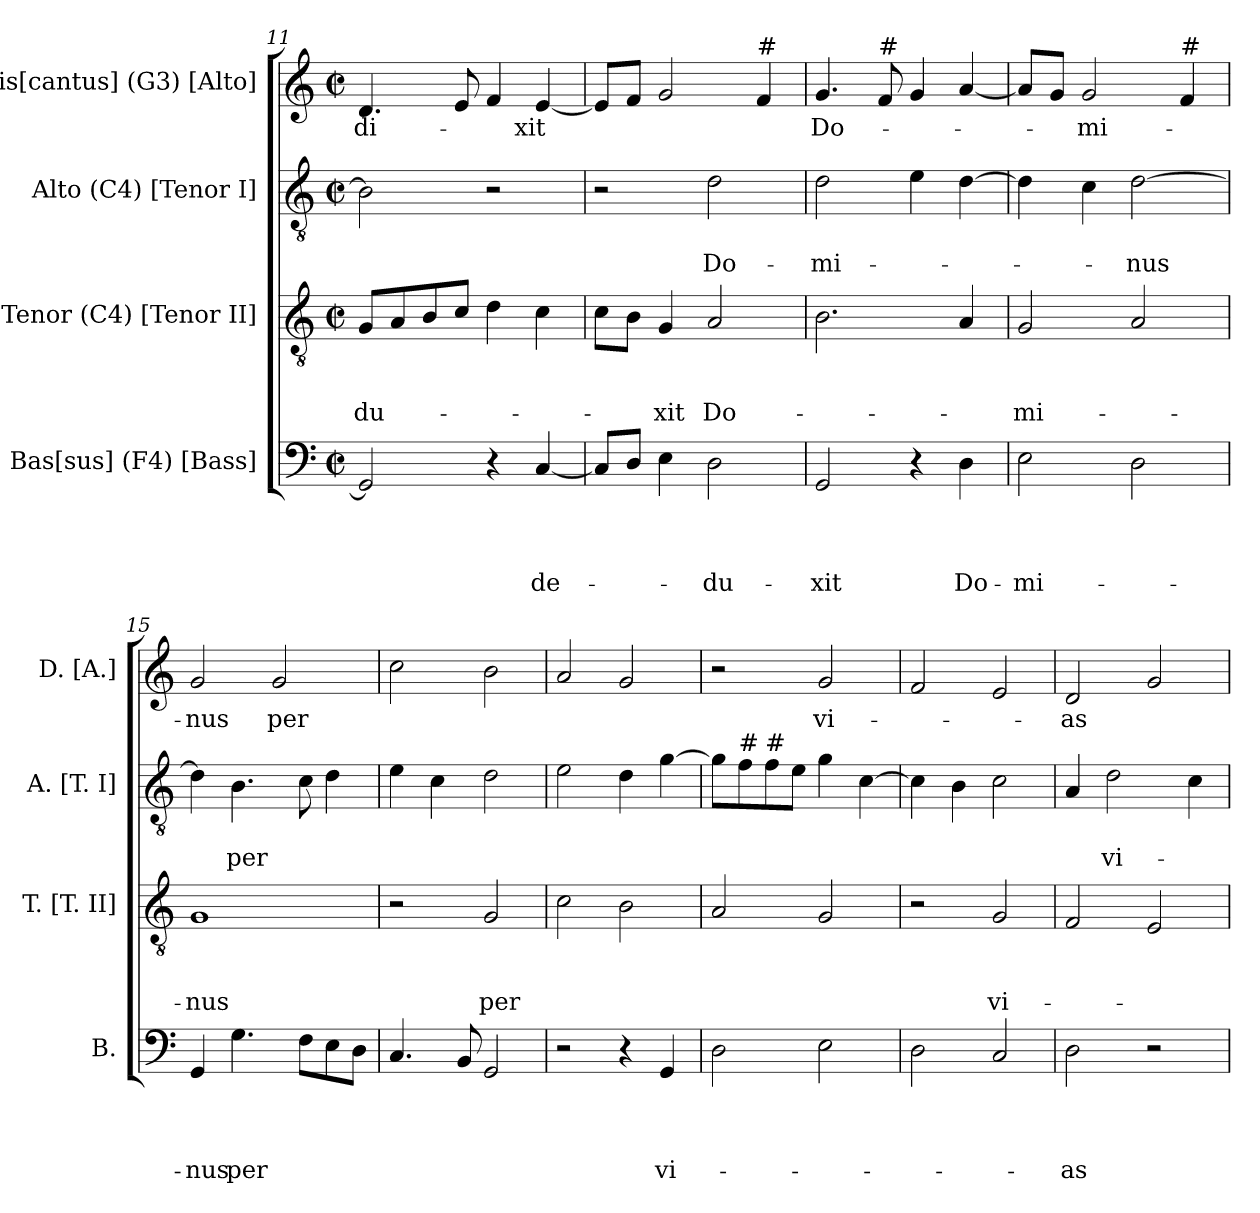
**kern	**text	**text	**text	**text	**kern	**text	**text	**text	**kern	**text	**text	**kern	**text
*part4	*part4	*part4	*part4	*part4	*part3	*part3	*part3	*part3	*part2	*part2	*part2	*part1	*part1
*staff4	*staff4	*staff4	*staff4	*staff4	*staff3	*staff3	*staff3	*staff3	*staff2	*staff2	*staff2	*staff1	*staff1
*I"Bas[sus] (F4) [Bass]	*	*	*	*	*I"Tenor (C4) [Tenor II]	*	*	*	*I"Alto (C4) [Tenor I]	*	*	*I"Dis[cantus] (G3) [Alto]	*
*I'B.	*	*	*	*	*I'T. [T. II]	*	*	*	*I'A. [T. I]	*	*	*I'D. [A.]	*
*clefF4	*	*	*	*	*clefGv2	*	*	*	*clefGv2	*	*	*clefG2	*
*k[]	*	*	*	*	*k[]	*	*	*	*k[]	*	*	*k[]	*
*C:	*	*	*	*	*C:	*	*	*	*C:	*	*	*C:	*
*M2/2	*	*	*	*	*M2/2	*	*	*	*M2/2	*	*	*M2/2	*
*met(c|)	*	*	*	*	*met(c|)	*	*	*	*met(c|)	*	*	*met(c|)	*
=11	=11	=11	=11	=11	=11	=11	=11	=11	=11	=11	=11	=11	=11
!	!	!	!	!	!	!	!	!LO:LY:b	!	!	!	!	!LO:LY:b
2GG/]	.	.	.	.	8G/L	.	.	-du-	2B\]	.	.	4.d/	-di-
.	.	.	.	.	8A/	.	.	.	.	.	.	.	.
.	.	.	.	.	8B/	.	.	.	.	.	.	.	.
.	.	.	.	.	8c/J	.	.	.	.	.	.	8e/	.
4r	.	.	.	.	4d\	.	.	.	2r	.	.	4f/	.
!	!	!	!	!LO:LY:b	!	!	!	!	!	!	!	!	!LO:LY:b
[<4C/	.	.	.	de-	4c\	.	.	.	.	.	.	[<4e/	-xit
=12	=12	=12	=12	=12	=12	=12	=12	=12	=12	=12	=12	=12	=12
8C/L]	.	.	.	.	8c\L	.	.	.	2r	.	.	8e/L]	.
8D/J	.	.	.	.	8B\J	.	.	.	.	.	.	8f/J	.
!	!	!	!	!	!	!	!	!LO:LY:b	!	!	!	!	!
4E\	.	.	.	.	4G/	.	.	-xit	.	.	.	2g/	.
!	!	!	!	!LO:LY:b	!	!	!	!LO:LY:b	!	!	!LO:LY:b	!	!
2D\	.	.	.	-du-	2A/	.	.	Do-	2d\	.	Do-	.	.
!	!	!	!	!	!	!	!	!	!	!	!	!LO:TX:a:t=#	!
.	.	.	.	.	.	.	.	.	.	.	.	4f/	.
=13	=13	=13	=13	=13	=13	=13	=13	=13	=13	=13	=13	=13	=13
!	!	!	!	!LO:LY:b	!	!	!	!	!	!	!LO:LY:b	!	!LO:LY:b
2GG/	.	.	.	-xit	2.B\	.	.	.	2d\	.	-mi-	4.g/	Do-
!	!	!	!	!	!	!	!	!	!	!	!	!LO:TX:a:t=#	!
.	.	.	.	.	.	.	.	.	.	.	.	8f/	.
4r	.	.	.	.	.	.	.	.	4e\	.	.	4g/	.
!	!	!	!	!LO:LY:b	!	!	!	!	!	!	!	!	!
4D\	.	.	.	Do-	4A/	.	.	.	[>4d\	.	.	[<4a/	.
=14	=14	=14	=14	=14	=14	=14	=14	=14	=14	=14	=14	=14	=14
!	!	!	!	!LO:LY:b	!	!	!	!LO:LY:b	!	!	!	!	!
2E\	.	.	.	-mi-	2G/	.	.	-mi-	4d\]	.	.	8a/L]	.
.	.	.	.	.	.	.	.	.	.	.	.	8g/J	.
!	!	!	!	!	!	!	!	!	!	!	!	!	!LO:LY:b
.	.	.	.	.	.	.	.	.	4c\	.	.	2g/	-mi-
!	!	!	!	!	!	!	!	!	!	!	!LO:LY:b	!	!
2D\	.	.	.	.	2A/	.	.	.	[>2d\	.	-nus	.	.
!	!	!	!	!	!	!	!	!	!	!	!	!LO:TX:a:t=#	!
.	.	.	.	.	.	.	.	.	.	.	.	4f/	.
=15	=15	=15	=15	=15	=15	=15	=15	=15	=15	=15	=15	=15	=15
!	!	!	!	!LO:LY:b	!	!	!	!LO:LY:b	!	!	!	!	!LO:LY:b
4GG/	.	.	.	-nus	1G	.	.	-nus	4d\]	.	.	2g/	-nus
!	!	!	!	!LO:LY:b	!	!	!	!	!	!	!LO:LY:b	!	!
4.G\	.	.	.	per	.	.	.	.	4.B\	.	per	.	.
!	!	!	!	!	!	!	!	!	!	!	!	!	!LO:LY:b
.	.	.	.	.	.	.	.	.	.	.	.	2g/	per
8F\L	.	.	.	.	.	.	.	.	8c\	.	.	.	.
8E\	.	.	.	.	.	.	.	.	4d\	.	.	.	.
8D\J	.	.	.	.	.	.	.	.	.	.	.	.	.
!!LO:LB:g=z
=16	=16	=16	=16	=16	=16	=16	=16	=16	=16	=16	=16	=16	=16
4.C/	.	.	.	.	2r	.	.	.	4e\	.	.	2cc\	.
.	.	.	.	.	.	.	.	.	4c\	.	.	.	.
8BB/	.	.	.	.	.	.	.	.	.	.	.	.	.
!	!	!	!	!	!	!	!	!LO:LY:b	!	!	!	!	!
2GG/	.	.	.	.	2G/	.	.	per	2d\	.	.	2b\	.
=17	=17	=17	=17	=17	=17	=17	=17	=17	=17	=17	=17	=17	=17
2r	.	.	.	.	2c\	.	.	.	2e\	.	.	2a/	.
4r	.	.	.	.	2B\	.	.	.	4d\	.	.	2g/	.
!	!	!	!	!LO:LY:b	!	!	!	!	!	!	!	!	!
4GG/	.	.	.	vi-	.	.	.	.	[>4g\	.	.	.	.
=18	=18	=18	=18	=18	=18	=18	=18	=18	=18	=18	=18	=18	=18
2D\	.	.	.	.	2A/	.	.	.	8g\L]	.	.	2r	.
!	!	!	!	!	!	!	!	!	!LO:TX:a:t=#	!	!	!	!
.	.	.	.	.	.	.	.	.	8f\	.	.	.	.
!	!	!	!	!	!	!	!	!	!LO:TX:a:t=#	!	!	!	!
.	.	.	.	.	.	.	.	.	8f\	.	.	.	.
.	.	.	.	.	.	.	.	.	8e\J	.	.	.	.
!	!	!	!	!	!	!	!	!	!	!	!	!	!LO:LY:b
2E\	.	.	.	.	2G/	.	.	.	4g\	.	.	2g/	vi-
.	.	.	.	.	.	.	.	.	[>4c\	.	.	.	.
=19	=19	=19	=19	=19	=19	=19	=19	=19	=19	=19	=19	=19	=19
2D\	.	.	.	.	2r	.	.	.	4c\]	.	.	2f/	.
.	.	.	.	.	.	.	.	.	4B\	.	.	.	.
!	!	!	!	!	!	!	!	!LO:LY:b	!	!	!	!	!
2C/	.	.	.	.	2G/	.	.	vi-	2c\	.	.	2e/	.
=20	=20	=20	=20	=20	=20	=20	=20	=20	=20	=20	=20	=20	=20
!	!	!	!	!LO:LY:b	!	!	!	!	!	!	!	!	!LO:LY:b
2D\	.	.	.	-as	2F/	.	.	.	4A/	.	.	2d/	-as
!	!	!	!	!	!	!	!	!	!	!	!LO:LY:b	!	!
.	.	.	.	.	.	.	.	.	2d\	.	vi-	.	.
2r	.	.	.	.	2E/	.	.	.	.	.	.	2g/	.
.	.	.	.	.	.	.	.	.	4c\	.	.	.	.
=	=	=	=	=	=	=	=	=	=	=	=	=	=
*-	*-	*-	*-	*-	*-	*-	*-	*-	*-	*-	*-	*-	*-
